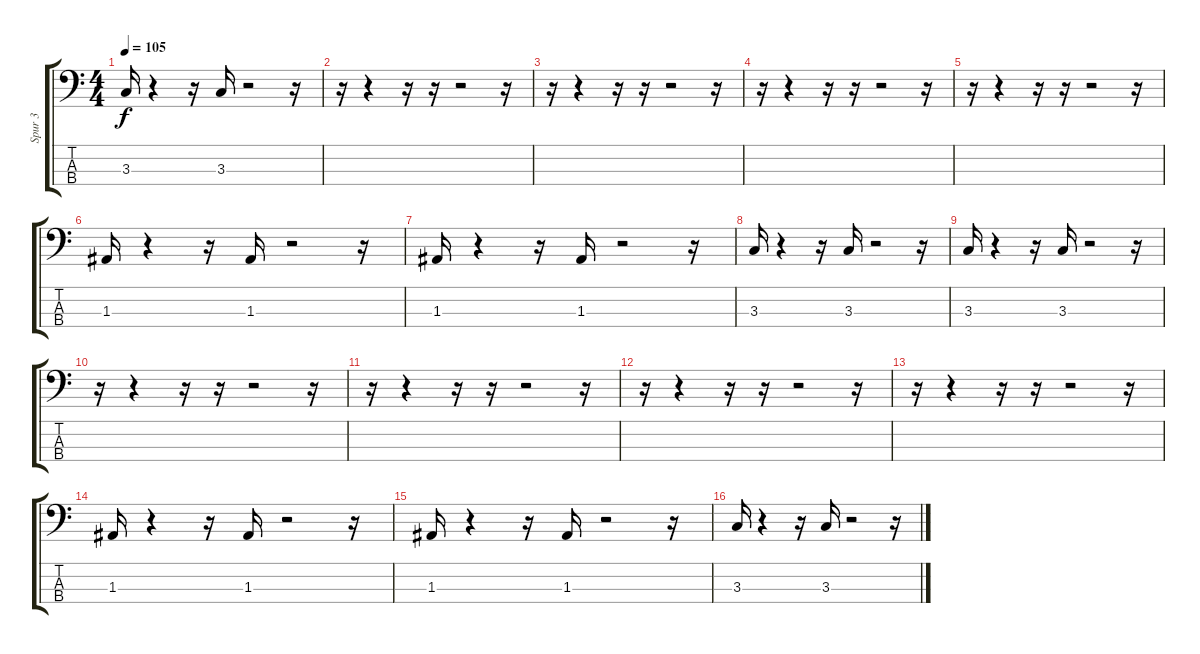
\track ("Spur 3" "Spur 3") {instrument electricbasspick}
\staff {score tabs}
\tuning (G2 D2 A1 E1) {hide}
\ts (4 4)
\tempo 105
\clef f4
\ks c
3.3.16{dy f} r.4 r.16 3.3.16 r.2 r.16 |
r.16 r.4 r.16 r.16 r.2 r.16 |
r.16 r.4 r.16 r.16 r.2 r.16 |
r.16 r.4 r.16 r.16 r.2 r.16 |
r.16 r.4 r.16 r.16 r.2 r.16 |
1.3.16 r.4 r.16 1.3.16 r.2 r.16 |
1.3.16 r.4 r.16 1.3.16 r.2 r.16 |
3.3.16 r.4 r.16 3.3.16 r.2 r.16 |
3.3.16 r.4 r.16 3.3.16 r.2 r.16 |
r.16 r.4 r.16 r.16 r.2 r.16 |
r.16 r.4 r.16 r.16 r.2 r.16 |
r.16 r.4 r.16 r.16 r.2 r.16 |
r.16 r.4 r.16 r.16 r.2 r.16 |
1.3.16 r.4 r.16 1.3.16 r.2 r.16 |
1.3.16 r.4 r.16 1.3.16 r.2 r.16 |
3.3.16 r.4 r.16 3.3.16 r.2 r.16
